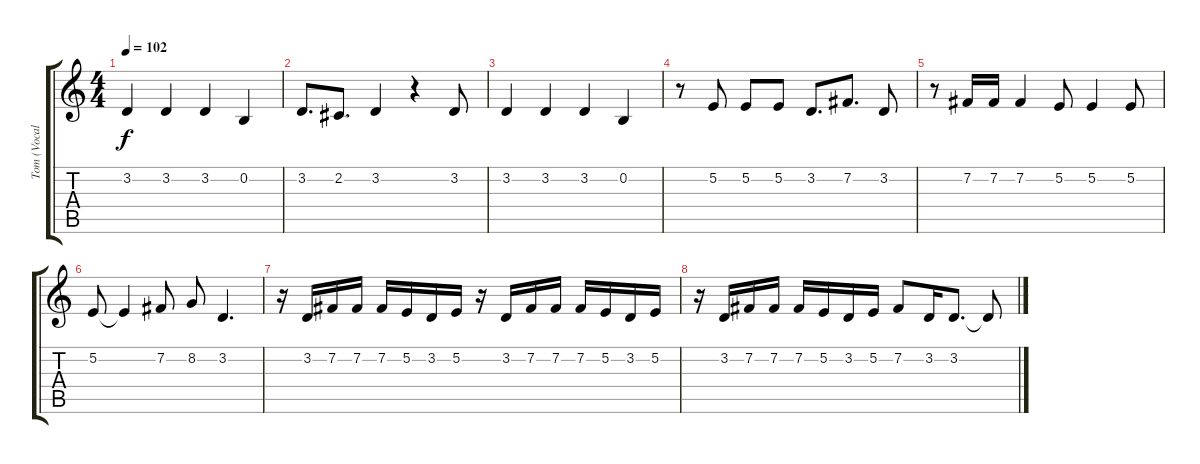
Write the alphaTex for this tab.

\track ("Tom (Vocals)" "Tom (Vocal") {instrument flute}
\staff {score tabs}
\tuning (E4 B3 G3 D3 A2 E2) {hide}
\ts (4 4)
\tempo 102
\clef g2
\ks c
3.2.4{dy f} 3.2.4 3.2.4 0.2.4 |
3.2.8{d} 2.2.8{d} 3.2.4 r.4 3.2.8 |
3.2.4 3.2.4 3.2.4 0.2.4 |
r.8 5.2.8 5.2.8 5.2.8 3.2.8{d} 7.2.8{d} 3.2.8 |
r.8 7.2.16 7.2.16 7.2.4 5.2.8 5.2.4 5.2.8 |
5.2.8 5.2{t}.4 7.2.8 8.2.8 3.2.4{d} |
r.16 3.2.16 7.2.16 7.2.16 7.2.16 5.2.16 3.2.16 5.2.16 r.16 3.2.16 7.2.16 7.2.16 7.2.16 5.2.16 3.2.16 5.2.16 |
r.16 3.2.16 7.2.16 7.2.16 7.2.16 5.2.16 3.2.16 5.2.16 7.2.8 3.2.16 3.2.8{d} 3.2{t}.8
